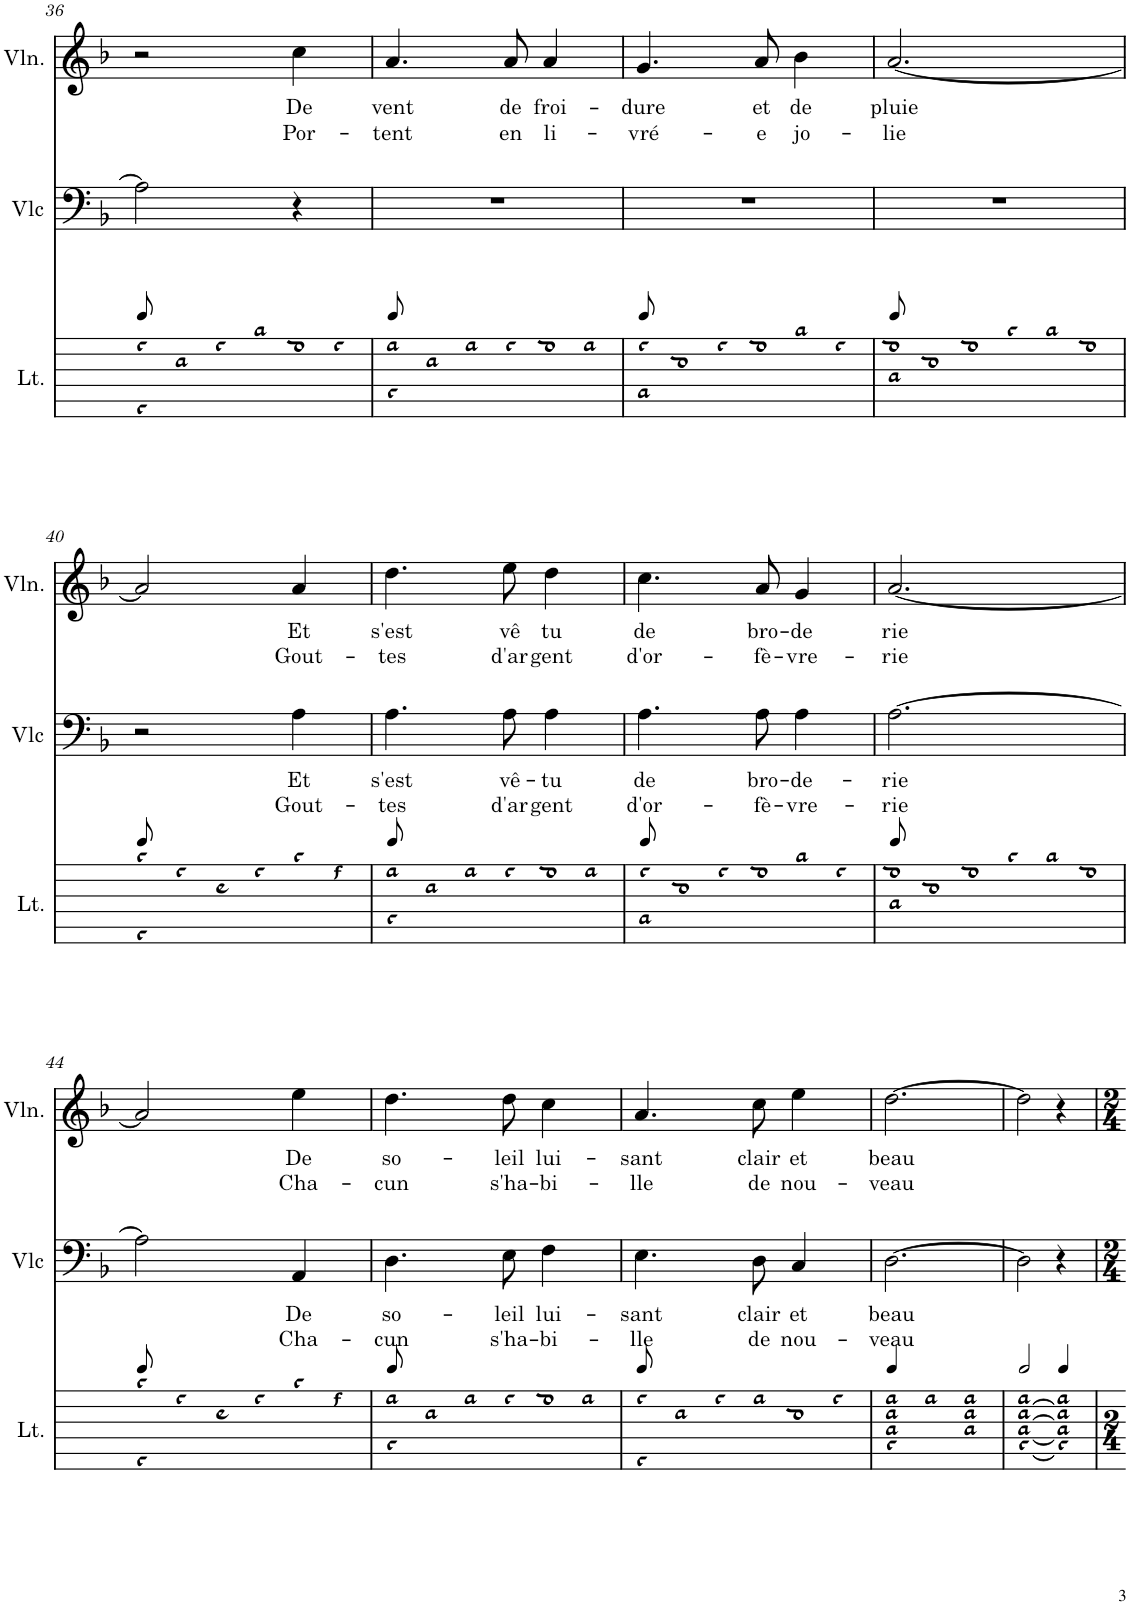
**kern	**kern	**text	**text	**kern	**text	**text
*part3	*part2	*part2	*part2	*part1	*part1	*part1
*staff3	*staff2	*staff2	*staff2	*staff1	*staff1	*staff1
*I"Luth renaissance	*I"Violoncelle	*	*	*I"Violon	*	*
*I'Lt.	*I'Vlc	*	*	*I'Vln.	*	*
!!LO:PB:g=z
*	*clefF4	*	*	*clefG2	*	*
*k[b-]	*k[b-]	*	*	*k[b-]	*	*
*M3/4	*M3/4	*	*	*M3/4	*	*
=36	=36	=36	=36	=36	=36	=36
8AA\ 8e\L	2A\]	.	.	2r	.	.
8AJ	.	.	.	.	.	.
8eL	.	.	.	.	.	.
8gJ	.	.	.	.	.	.
!	!	!	!	!	!LO:LY:b	!LO:LY:b
8fL	4r	.	.	4cc\	De	Por-
8eJ	.	.	.	.	.	.
=37	=37	=37	=37	=37	=37	=37
!	!	!	!	!	!LO:LY:b	!LO:LY:b
8D\ 8d\L	2.r	.	.	4.a/	vent	-tent
8AJ	.	.	.	.	.	.
8dL	.	.	.	.	.	.
!	!	!	!	!	!LO:LY:b	!LO:LY:b
8eJ	.	.	.	8a/	de	en
!	!	!	!	!	!LO:LY:b	!LO:LY:b
8fL	.	.	.	4a/	froi-	li-
8dJ	.	.	.	.	.	.
=38	=38	=38	=38	=38	=38	=38
!	!	!	!	!	!LO:LY:b	!LO:LY:b
8C\ 8e\L	2.r	.	.	4.g/	-dure	-vré-
8cJ	.	.	.	.	.	.
8eL	.	.	.	.	.	.
!	!	!	!	!	!LO:LY:b	!LO:LY:b
8fJ	.	.	.	8a/	et	-e
!	!	!	!	!	!LO:LY:b	!LO:LY:b
8gL	.	.	.	4b-\	de	jo-
8eJ	.	.	.	.	.	.
=39	=39	=39	=39	=39	=39	=39
!	!	!	!	!	!LO:LY:b	!LO:LY:b
8F\ 8f\L	2.r	.	.	[2.a/	pluie	-lie
8cJ	.	.	.	.	.	.
8fL	.	.	.	.	.	.
8aJ	.	.	.	.	.	.
8gL	.	.	.	.	.	.
8fJ	.	.	.	.	.	.
!!LO:LB:g=z
=40	=40	=40	=40	=40	=40	=40
8AA\ 8a\L	2r	.	.	2a/]	.	.
8eJ	.	.	.	.	.	.
8c#L	.	.	.	.	.	.
8eJ	.	.	.	.	.	.
!	!	!LO:LY:b	!LO:LY:b	!	!LO:LY:b	!LO:LY:b
8aL	4A\	Et	Gout-	4a/	Et	Gout-
8gJ	.	.	.	.	.	.
=41	=41	=41	=41	=41	=41	=41
!	!	!LO:LY:b	!LO:LY:b	!	!LO:LY:b	!LO:LY:b
8D\ 8d\L	4.A\	s'est	-tes	4.dd\	s'est	-tes
8AJ	.	.	.	.	.	.
8dL	.	.	.	.	.	.
!	!	!LO:LY:b	!LO:LY:b	!	!LO:LY:b	!LO:LY:b
8eJ	8A\	vê-	d'ar-	8ee\	vê	d'ar-
!	!	!LO:LY:b	!LO:LY:b	!	!LO:LY:b	!LO:LY:b
8fL	4A\	-tu	-gent	4dd\	tu	-gent
8dJ	.	.	.	.	.	.
=42	=42	=42	=42	=42	=42	=42
!	!	!LO:LY:b	!LO:LY:b	!	!LO:LY:b	!LO:LY:b
8C\ 8e\L	4.A\	de	d'or-	4.cc\	de	d'or-
8cJ	.	.	.	.	.	.
8eL	.	.	.	.	.	.
!	!	!LO:LY:b	!LO:LY:b	!	!LO:LY:b	!LO:LY:b
8fJ	8A\	bro-	-fè-	8a/	bro-	-fè-
!	!	!LO:LY:b	!LO:LY:b	!	!LO:LY:b	!LO:LY:b
8gL	4A\	-de-	-vre-	4g/	-de	-vre-
8eJ	.	.	.	.	.	.
=43	=43	=43	=43	=43	=43	=43
!	!	!LO:LY:b	!LO:LY:b	!	!LO:LY:b	!LO:LY:b
8F\ 8f\L	[2.A\	-rie	-rie	[2.a/	rie	-rie
8cJ	.	.	.	.	.	.
8fL	.	.	.	.	.	.
8aJ	.	.	.	.	.	.
8gL	.	.	.	.	.	.
8fJ	.	.	.	.	.	.
!!LO:LB:g=z
=44	=44	=44	=44	=44	=44	=44
8AA\ 8a\L	2A\]	.	.	2a/]	.	.
8eJ	.	.	.	.	.	.
8c#L	.	.	.	.	.	.
8eJ	.	.	.	.	.	.
!	!	!LO:LY:b	!LO:LY:b	!	!LO:LY:b	!LO:LY:b
8aL	4AA/	De	Cha-	4ee\	De	Cha-
8gJ	.	.	.	.	.	.
=45	=45	=45	=45	=45	=45	=45
!	!	!LO:LY:b	!LO:LY:b	!	!LO:LY:b	!LO:LY:b
8D\ 8d\L	4.D\	so-	-cun	4.dd\	so-	-cun
8AJ	.	.	.	.	.	.
8dL	.	.	.	.	.	.
!	!	!LO:LY:b	!LO:LY:b	!	!LO:LY:b	!LO:LY:b
8eJ	8E\	-leil	s'ha-	8dd\	-leil	s'ha-
!	!	!LO:LY:b	!LO:LY:b	!	!LO:LY:b	!LO:LY:b
8fL	4F\	lui-	-bi-	4cc\	lui-	-bi-
8dJ	.	.	.	.	.	.
=46	=46	=46	=46	=46	=46	=46
!	!	!LO:LY:b	!LO:LY:b	!	!LO:LY:b	!LO:LY:b
8AA\ 8e\L	4.E\	-sant	-lle	4.a/	-sant	-lle
8AJ	.	.	.	.	.	.
8eL	.	.	.	.	.	.
!	!	!LO:LY:b	!LO:LY:b	!	!LO:LY:b	!LO:LY:b
8dJ	8D\	clair	de	8cc\	clair	de
!	!	!LO:LY:b	!LO:LY:b	!	!LO:LY:b	!LO:LY:b
8cL	4C/	et	nou-	4ee\	et	nou-
8eJ	.	.	.	.	.	.
=47	=47	=47	=47	=47	=47	=47
!	!	!LO:LY:b	!LO:LY:b	!	!LO:LY:b	!LO:LY:b
4D 4F 4A 4d	[2.D\	beau	-veau	[2.dd\	beau	-veau
4d	.	.	.	.	.	.
4F 4A 4d	.	.	.	.	.	.
=48	=48	=48	=48	=48	=48	=48
[2D [2F [2A [2d	2D\]	.	.	2dd\]	.	.
4D] 4F] 4A] 4d]	4r	.	.	4r	.	.
=	=	=	=	=	=	=
*-	*-	*-	*-	*-	*-	*-
